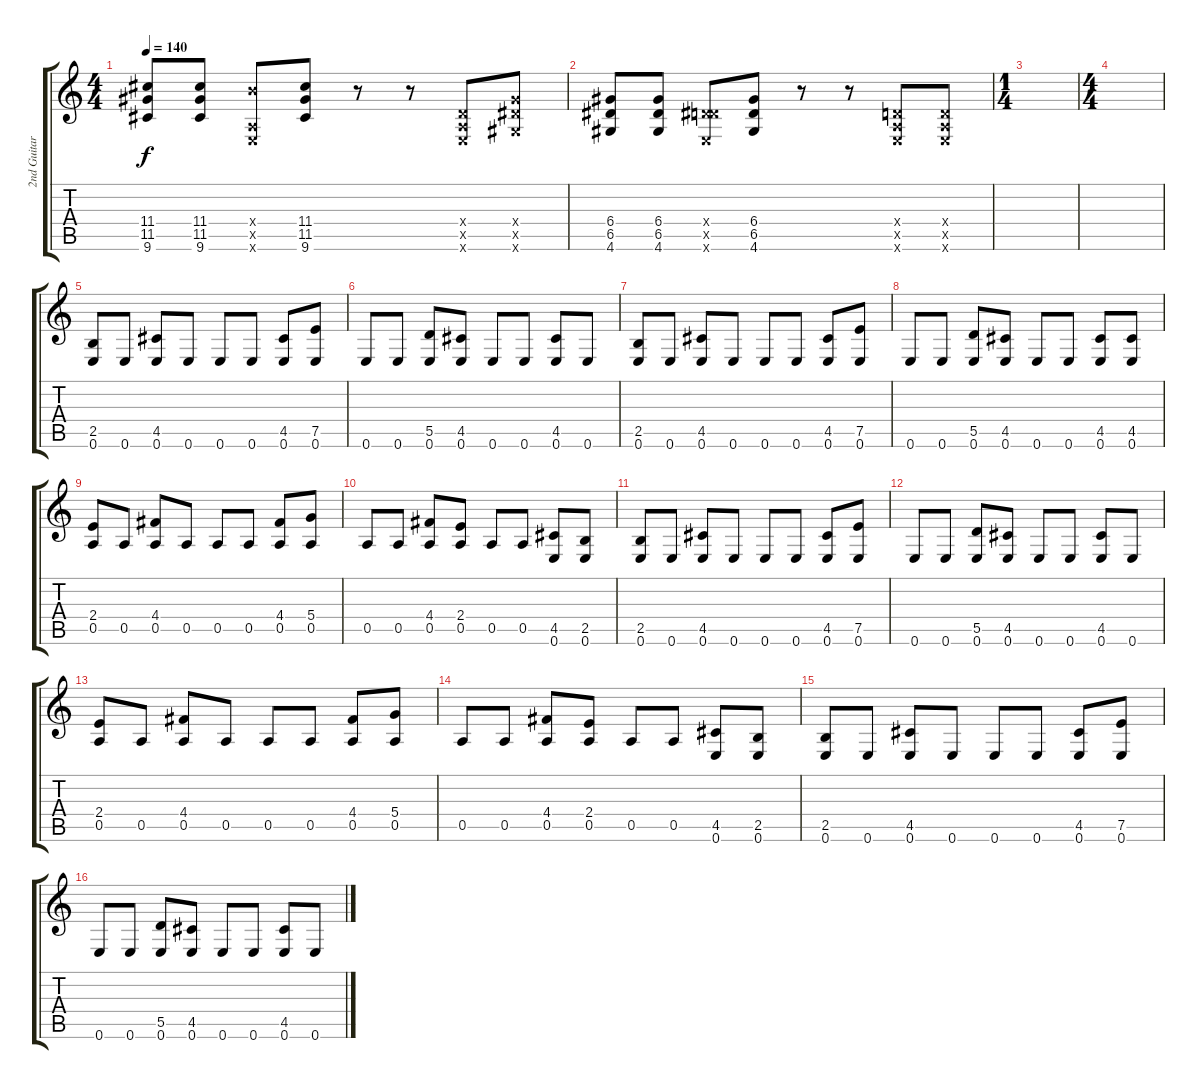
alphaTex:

\track ("2nd Guitar" "2nd Guitar") {instrument distortionguitar}
\staff {score tabs}
\tuning (E4 B3 G3 D3 A2 E2) {hide}
\ts (4 4)
\tempo 140
\clef g2
\ks c
(11.4 11.5 9.6).8{dy f} (11.4 11.5 9.6).8 (9.4{x} 0.5{x} 0.6{x}).8 (11.4 11.5 9.6).8 r.8 r.8 (0.4{x} 0.5{x} 0.6{x}).8 (6.4{x} 6.5{x} 4.6{x}).8 |
(6.4 6.5 4.6).8 (6.4 6.5 4.6).8 (0.4{x} 6.5{x} 0.6{x}).8 (6.4 6.5 4.6).8 r.8 r.8 (0.4{x} 0.5{x} 0.6{x}).8 (0.4{x} 0.5{x} 0.6{x}).8 |
\ts (1 4)
|
\ts (4 4)
|
(2.5 0.6).8 0.6.8 (4.5 0.6).8 0.6.8 0.6.8 0.6.8 (4.5 0.6).8 (7.5 0.6).8 |
0.6.8 0.6.8 (5.5 0.6).8 (4.5 0.6).8 0.6.8 0.6.8 (4.5 0.6).8 0.6.8 |
(2.5 0.6).8 0.6.8 (4.5 0.6).8 0.6.8 0.6.8 0.6.8 (4.5 0.6).8 (7.5 0.6).8 |
0.6.8 0.6.8 (5.5 0.6).8 (4.5 0.6).8 0.6.8 0.6.8 (4.5 0.6).8 (4.5 0.6).8 |
(2.4 0.5).8 0.5.8 (4.4 0.5).8 0.5.8 0.5.8 0.5.8 (4.4 0.5).8 (5.4 0.5).8 |
0.5.8 0.5.8 (4.4 0.5).8 (2.4 0.5).8 0.5.8 0.5.8 (4.5 0.6).8 (2.5 0.6).8 |
(2.5 0.6).8 0.6.8 (4.5 0.6).8 0.6.8 0.6.8 0.6.8 (4.5 0.6).8 (7.5 0.6).8 |
0.6.8 0.6.8 (5.5 0.6).8 (4.5 0.6).8 0.6.8 0.6.8 (4.5 0.6).8 0.6.8 |
(2.4 0.5).8 0.5.8 (4.4 0.5).8 0.5.8 0.5.8 0.5.8 (4.4 0.5).8 (5.4 0.5).8 |
0.5.8 0.5.8 (4.4 0.5).8 (2.4 0.5).8 0.5.8 0.5.8 (4.5 0.6).8 (2.5 0.6).8 |
(2.5 0.6).8 0.6.8 (4.5 0.6).8 0.6.8 0.6.8 0.6.8 (4.5 0.6).8 (7.5 0.6).8 |
0.6.8 0.6.8 (5.5 0.6).8 (4.5 0.6).8 0.6.8 0.6.8 (4.5 0.6).8 0.6.8
